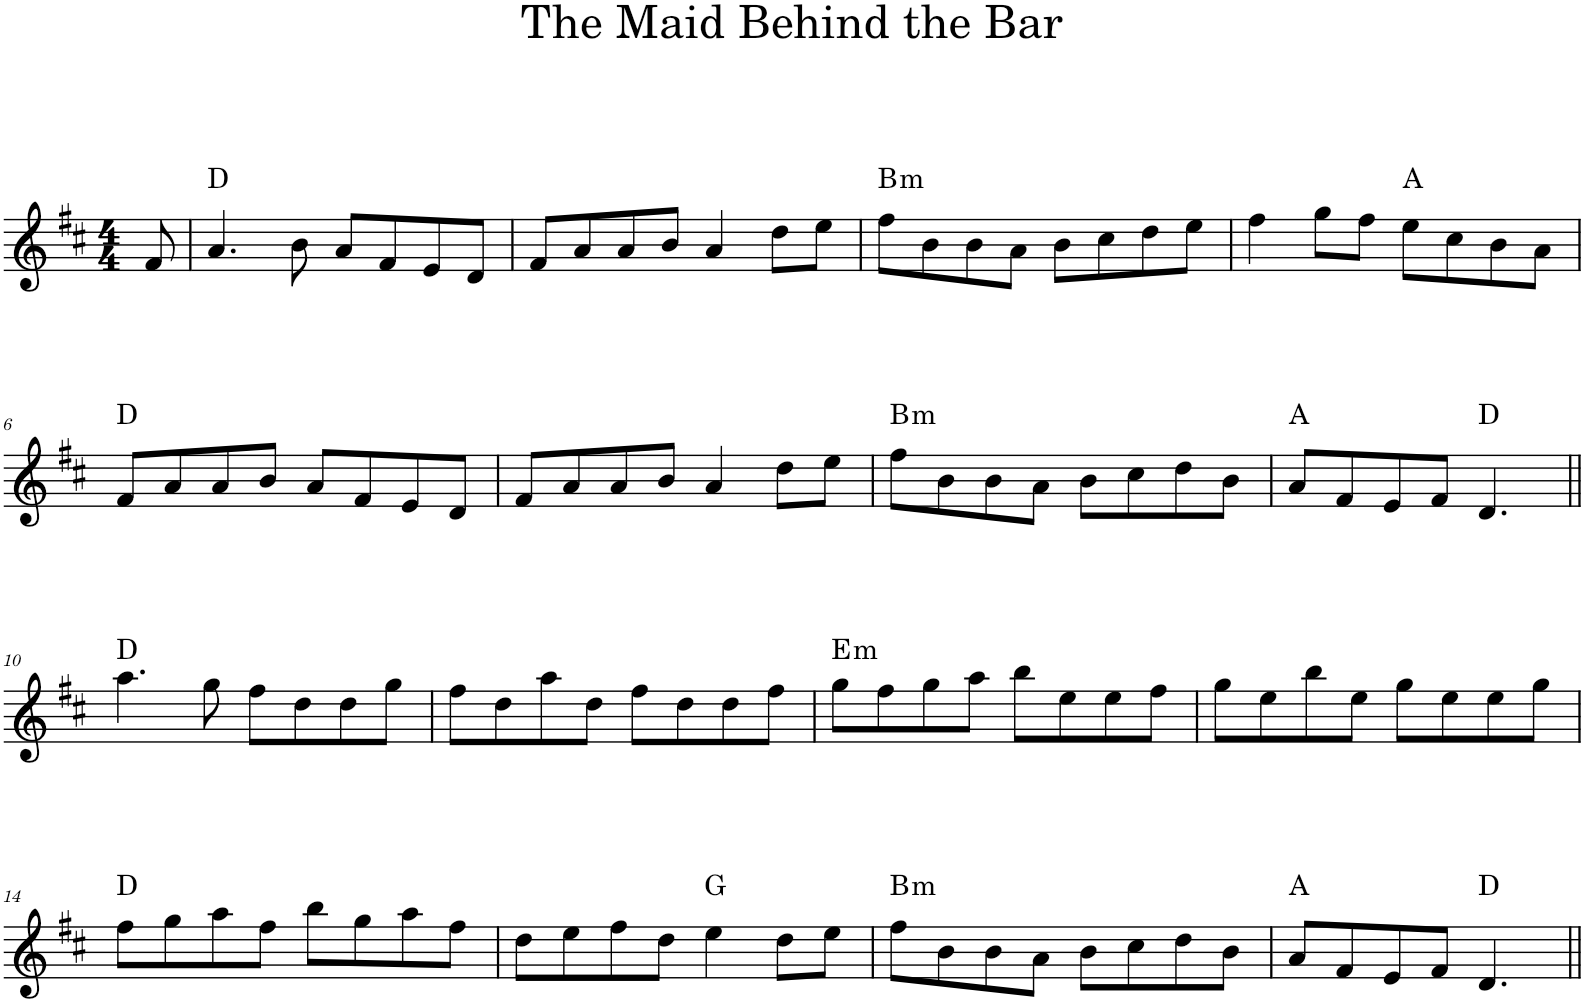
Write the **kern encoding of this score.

**kern	**harte
*part1	*part1
*staff1	*
*I"Piano	*
*I'Pno	*
*clefG2	*
*k[f#c#]	*
*M4/4	*
=1	=1
8f#/	.
=2	=2
4.a/	D:maj
8b\	.
8a/L	.
8f#/	.
8e/	.
8d/J	.
=3	=3
8f#/L	.
8a/	.
8a/	.
8b/J	.
4a/	.
8dd\L	.
8ee\J	.
=4	=4
!	!LO:H:kt=m
8ff#\L	B:min
8b\	.
8b\	.
8a\J	.
8b\L	.
8cc#\	.
8dd\	.
8ee\J	.
=5	=5
4ff#\	.
8gg\L	.
8ff#\J	.
8ee\L	A:maj
8cc#\	.
8b\	.
8a\J	.
!!LO:LB:g=z
=6	=6
8f#/L	D:maj
8a/	.
8a/	.
8b/J	.
8a/L	.
8f#/	.
8e/	.
8d/J	.
=7	=7
8f#/L	.
8a/	.
8a/	.
8b/J	.
4a/	.
8dd\L	.
8ee\J	.
=8	=8
!	!LO:H:kt=m
8ff#\L	B:min
8b\	.
8b\	.
8a\J	.
8b\L	.
8cc#\	.
8dd\	.
8b\J	.
=9	=9
8a/L	A:maj
8f#/	.
8e/	.
8f#/J	.
4.d/	D:maj
!!LO:LB:g=z
=10||	=10||
4.aa\	D:maj
8gg\	.
8ff#\L	.
8dd\	.
8dd\	.
8gg\J	.
=11	=11
8ff#\L	.
8dd\	.
8aa\	.
8dd\J	.
8ff#\L	.
8dd\	.
8dd\	.
8ff#\J	.
=12	=12
!	!LO:H:kt=m
8gg\L	E:min
8ff#\	.
8gg\	.
8aa\J	.
8bb\L	.
8ee\	.
8ee\	.
8ff#\J	.
=13	=13
8gg\L	.
8ee\	.
8bb\	.
8ee\J	.
8gg\L	.
8ee\	.
8ee\	.
8gg\J	.
!!LO:LB:g=z
=14	=14
8ff#\L	D:maj
8gg\	.
8aa\	.
8ff#\J	.
8bb\L	.
8gg\	.
8aa\	.
8ff#\J	.
=15	=15
8dd\L	.
8ee\	.
8ff#\	.
8dd\J	.
4ee\	G:maj
8dd\L	.
8ee\J	.
=16	=16
!	!LO:H:kt=m
8ff#\L	B:min
8b\	.
8b\	.
8a\J	.
8b\L	.
8cc#\	.
8dd\	.
8b\J	.
=17	=17
8a/L	A:maj
8f#/	.
8e/	.
8f#/J	.
4.d/	D:maj
=||	=||
*-	*-
